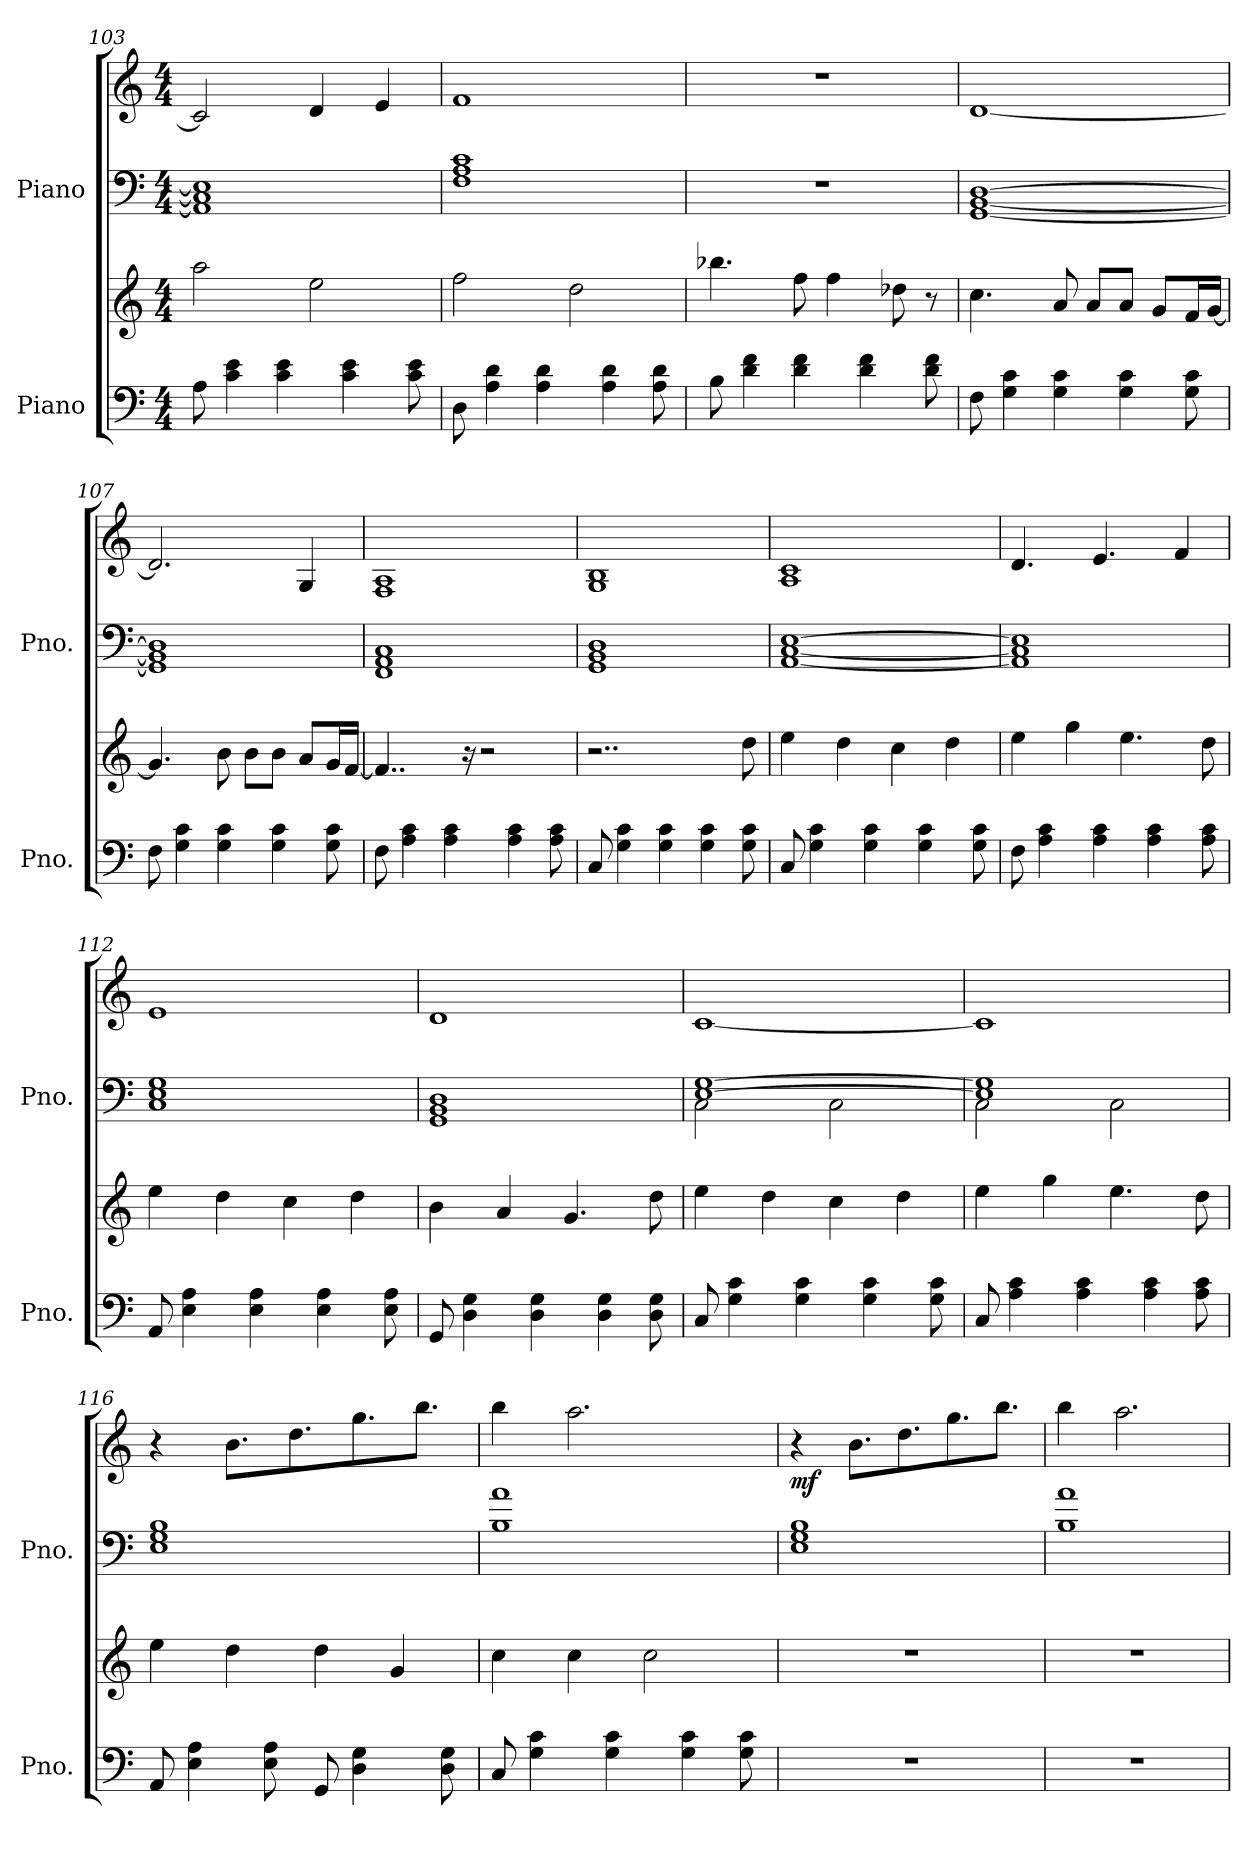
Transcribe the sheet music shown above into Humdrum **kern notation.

**kern	**kern	**kern	**kern	**dynam
*part2	*part2	*part1	*part1	*part1
*staff4	*staff3	*staff2	*staff1	*staff1/2
*I"Piano	*	*I"Piano	*	*
*I'Pno.	*	*I'Pno.	*	*
*clefF4	*clefG2	*clefF4	*clefG2	*
*k[]	*k[]	*k[]	*k[]	*
*M4/4	*M4/4	*M4/4	*M4/4	*
=103	=103	=103	=103	=103
8A\	2aa\	1AA] 1C] 1E]	2c/]	.
4c\ 4e\	.	.	.	.
4c\ 4e\	.	.	.	.
.	2ee\	.	4d/	.
4c\ 4e\	.	.	.	.
.	.	.	4e/	.
8c\ 8e\	.	.	.	.
=104	=104	=104	=104	=104
8D\	2ff\	1F 1A 1c	1f	.
4A\ 4d\	.	.	.	.
4A\ 4d\	.	.	.	.
.	2dd\	.	.	.
4A\ 4d\	.	.	.	.
8A\ 8d\	.	.	.	.
=105	=105	=105	=105	=105
8B\	4.bb-X\	1r	1r	.
4d\ 4f\	.	.	.	.
4d\ 4f\	8ff\	.	.	.
.	4ff\	.	.	.
4d\ 4f\	.	.	.	.
.	8dd-X\	.	.	.
8d\ 8f\	8r	.	.	.
=106	=106	=106	=106	=106
8F\	4.cc\	[1GG [1BB [1D	[1d	.
4G\ 4c\	.	.	.	.
4G\ 4c\	8a/	.	.	.
.	8a/L	.	.	.
4G\ 4c\	8a/J	.	.	.
.	8g/L	.	.	.
8G\ 8c\	16f/L	.	.	.
.	[16g/JJ	.	.	.
!!LO:LB:g=z
=107	=107	=107	=107	=107
8F\	4.g/]	1GG] 1BB] 1D]	2.d/]	.
4G\ 4c\	.	.	.	.
4G\ 4c\	8b\	.	.	.
.	8b\L	.	.	.
4G\ 4c\	8b\J	.	.	.
.	8a/L	.	4G/	.
8G\ 8c\	16g/L	.	.	.
.	[16f/JJ	.	.	.
=108	=108	=108	=108	=108
8F\	4..f/]	1FF 1AA 1C	1F 1A	.
4A\ 4c\	.	.	.	.
4A\ 4c\	.	.	.	.
.	16r	.	.	.
.	2r	.	.	.
4A\ 4c\	.	.	.	.
8A\ 8c\	.	.	.	.
=109	=109	=109	=109	=109
8C/	2..r	1GG 1BB 1D	1G 1B	.
4G\ 4c\	.	.	.	.
4G\ 4c\	.	.	.	.
4G\ 4c\	.	.	.	.
8G\ 8c\	8dd\	.	.	.
=110	=110	=110	=110	=110
8C/	4ee\	[1AA [1C [1E	1A 1c	.
4G\ 4c\	.	.	.	.
.	4dd\	.	.	.
4G\ 4c\	.	.	.	.
.	4cc\	.	.	.
4G\ 4c\	.	.	.	.
.	4dd\	.	.	.
8G\ 8c\	.	.	.	.
=111	=111	=111	=111	=111
8F\	4ee\	1AA] 1C] 1E]	4.d/	.
4A\ 4c\	.	.	.	.
.	4gg\	.	.	.
4A\ 4c\	.	.	4.e/	.
.	4.ee\	.	.	.
4A\ 4c\	.	.	.	.
.	.	.	4f/	.
8A\ 8c\	8dd\	.	.	.
=112	=112	=112	=112	=112
8AA/	4ee\	1C 1E 1G	1e	.
4E\ 4A\	.	.	.	.
.	4dd\	.	.	.
4E\ 4A\	.	.	.	.
.	4cc\	.	.	.
4E\ 4A\	.	.	.	.
.	4dd\	.	.	.
8E\ 8A\	.	.	.	.
!!LO:LB:g=z
=113	=113	=113	=113	=113
8GG/	4b\	1GG 1BB 1D	1d	.
4D\ 4G\	.	.	.	.
.	4a/	.	.	.
4D\ 4G\	.	.	.	.
.	4.g/	.	.	.
4D\ 4G\	.	.	.	.
8D\ 8G\	8dd\	.	.	.
=114	=114	=114	=114	=114
*	*	*^	*	*
8C/	4ee\	[1E [1G	2C\	[1c	.
4G\ 4c\	.	.	.	.	.
.	4dd\	.	.	.	.
4G\ 4c\	.	.	.	.	.
.	4cc\	.	2C\	.	.
4G\ 4c\	.	.	.	.	.
.	4dd\	.	.	.	.
8G\ 8c\	.	.	.	.	.
=115	=115	=115	=115	=115	=115
8C/	4ee\	1E] 1G]	2C\	1c]	.
4A\ 4c\	.	.	.	.	.
.	4gg\	.	.	.	.
4A\ 4c\	.	.	.	.	.
.	4.ee\	.	2C\	.	.
4A\ 4c\	.	.	.	.	.
8A\ 8c\	8dd\	.	.	.	.
*	*	*v	*v	*	*
=116	=116	=116	=116	=116
8AA/	4ee\	1E 1G 1B	4r	.
4E\ 4A\	.	.	.	.
.	4dd\	.	8.b\L	.
8E\ 8A\	.	.	.	.
.	.	.	8.dd\	.
8GG/	4dd\	.	.	.
4D\ 4G\	.	.	8.gg\	.
.	4g/	.	.	.
.	.	.	8.bb\J	.
8D\ 8G\	.	.	.	.
=117	=117	=117	=117	=117
8C/	4cc\	1B 1a	4bb\	.
4G\ 4c\	.	.	.	.
.	4cc\	.	2.aa\	.
4G\ 4c\	.	.	.	.
.	2cc\	.	.	.
4G\ 4c\	.	.	.	.
8G\ 8c\	.	.	.	.
=118	=118	=118	=118	=118
!	!	!	!	!LO:DY:b
1r	1r	1E 1G 1B	4r	mf
.	.	.	8.b\L	.
.	.	.	8.dd\	.
.	.	.	8.gg\	.
.	.	.	8.bb\J	.
!!LO:PB:g=z
=119	=119	=119	=119	=119
1r	1r	1B 1a	4bb\	.
.	.	.	2.aa\	.
=	=	=	=	=
*-	*-	*-	*-	*-
